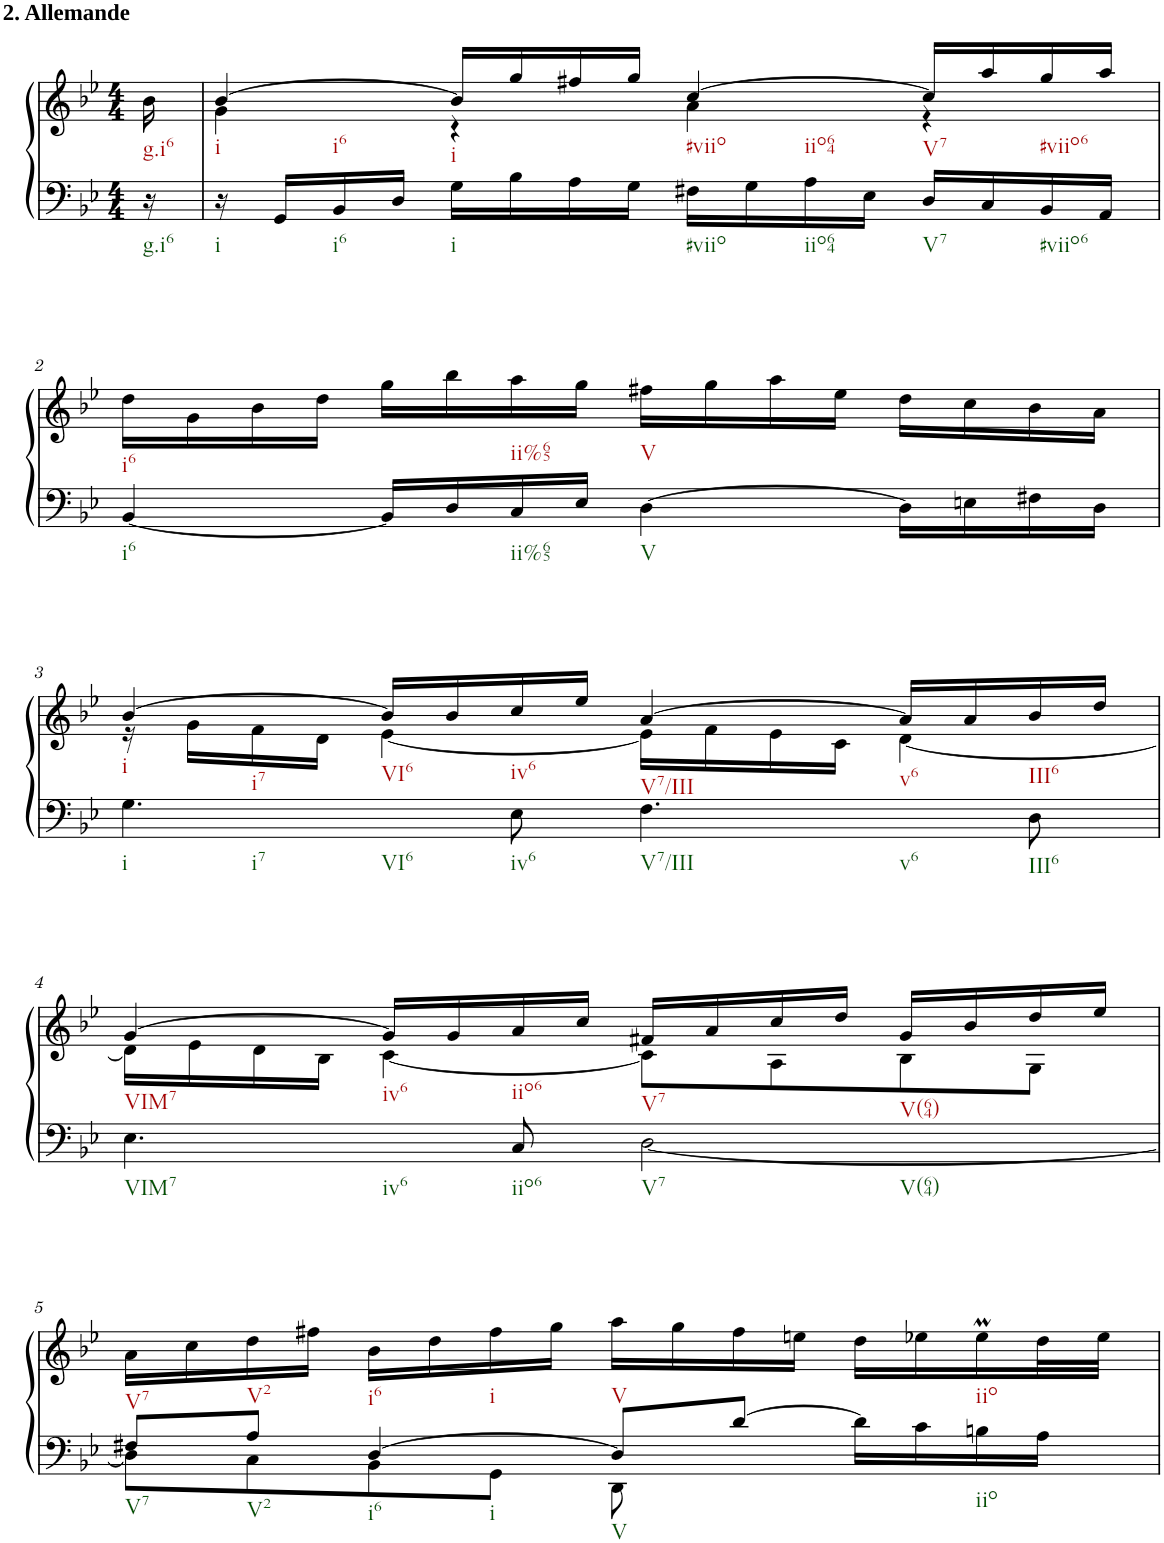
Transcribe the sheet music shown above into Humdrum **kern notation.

**kern	**kern
*part1	*part1
*staff2	*staff1
*I"unbenannt1	*
*clefF4	*clefG2
*k[b-e-]	*k[b-e-]
*M4/4	*M4/4
=	=
!	!LO:TX:a:B:t=2. Allemande
16r	16b-\
=1	=1
*	*^
16r	[4b-/	4g\
16GG/LL	.	.
16BB-/	.	.
16D/JJ	.	.
16G\LL	16b-/LL]	4r
16B-\	16gg/	.
16A\	16ff#X/	.
16G\JJ	16gg/JJ	.
16F#X\LL	[4cc/	4a\
16G\	.	.
16A\	.	.
16E-\JJ	.	.
16D/LL	16cc/LL]	4r
16C/	16aa/	.
16BB-/	16gg/	.
16AA/JJ	16aa/JJ	.
*	*v	*v
!!LO:LB:g=z
=2	=2
[4BB-/	16dd\LL
.	16g\
.	16b-\
.	16dd\JJ
16BB-/LL]	16gg\LL
16D/	16bb-\
16C/	16aa\
16E-/JJ	16gg\JJ
[4D\	16ff#X\LL
.	16gg\
.	16aa\
.	16ee-\JJ
16D\LL]	16dd\LL
16En\	16cc\
16F#X\	16b-\
16D\JJ	16a\JJ
!!LO:LB:g=z
=3	=3
*	*^
4.G\	[4b-/	16r
.	.	16g\LL
.	.	16f\
.	.	16d\JJ
.	16b-/LL]	[4e-\
.	16b-/	.
8E-\	16cc/	.
.	16ee-/JJ	.
4.F\	[4a/	16e-\LL]
.	.	16f\
.	.	16e-\
.	.	16c\JJ
.	16a/LL]	[4d\
.	16a/	.
8D\	16b-/	.
.	16dd/JJ	.
!!LO:LB:g=z	!!
=4	=4	=4
4.E-\	[4g/	16d\LL]
.	.	16e-\
.	.	16d\
.	.	16B-\JJ
.	16g/LL]	[4c\
.	16g/	.
8C/	16a/	.
.	16cc/JJ	.
[2D\	16f#X/LL	8c\L]
.	16a/	.
.	16cc/	8A\
.	16dd/JJ	.
.	16g/LL	8B-\
.	16b-/	.
.	16dd/	8G\J
.	16ee-/JJ	.
*	*v	*v
!!LO:LB:g=z
=5	=5
*^	*
8F#X/L	8D\L]	16a\LL
.	.	16cc\
8A/J	8C\	16dd\
.	.	16ff#X\JJ
[4D/	8BB-\	16b-\LL
.	.	16dd\
.	8GG\J	16ff#\
.	.	16gg\JJ
8D/L]	8DD\	16aa\LL
.	.	16gg\
[8d/J	4.ryy	16ff#\
.	.	16een\JJ
16d\LL]	.	16dd\LL
16c\	.	16ee-X\
16Bn\	.	16ee-M\
16A\JJ	.	32dd\L
.	.	32ee-\JJJ
*v	*v	*
=	=
*-	*-
